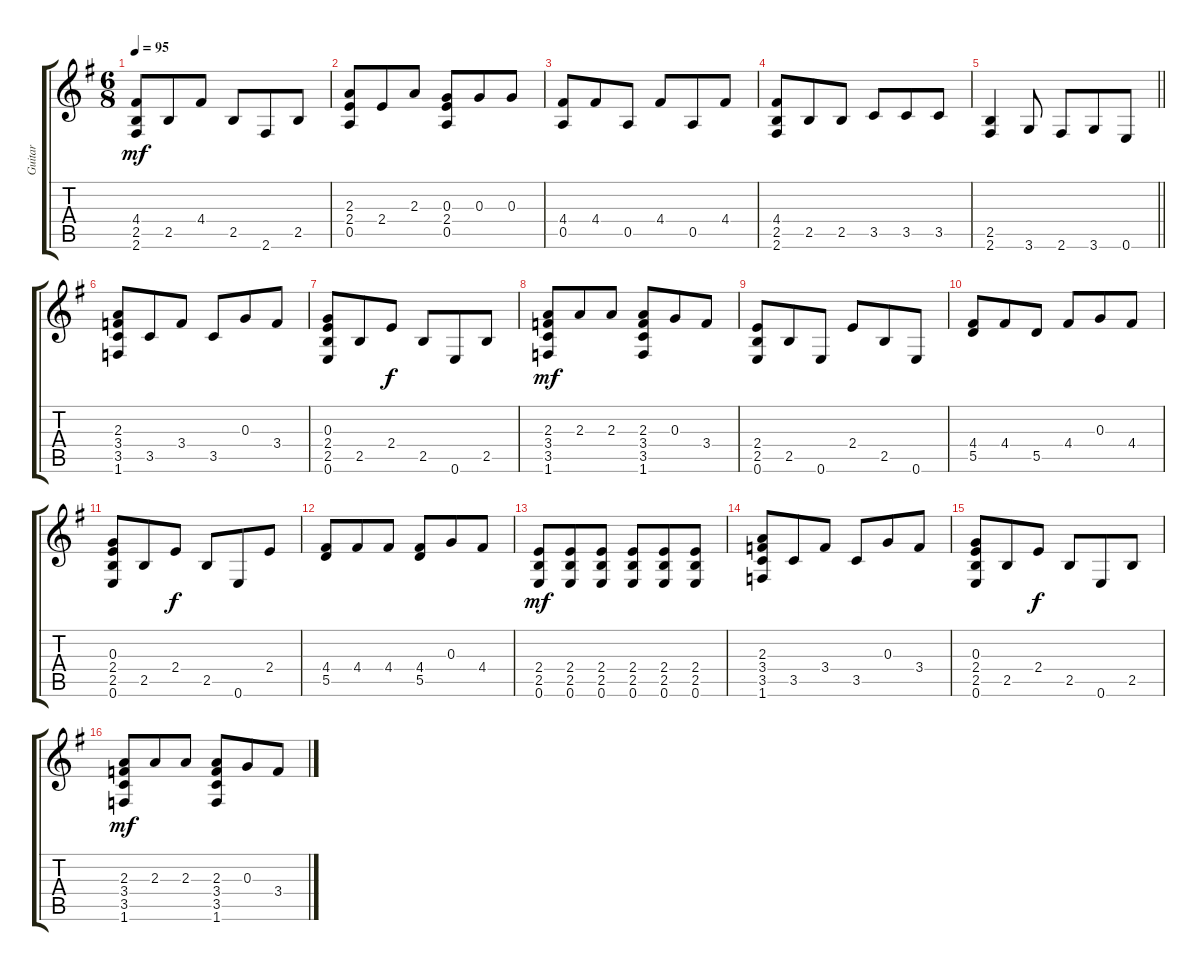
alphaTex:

\track ("Guitar" "Guitar") {instrument acousticguitarsteel}
\staff {score tabs}
\tuning (E4 B3 G3 D3 A2 E2) {hide}
\ts (6 8)
\tempo 95
\clef g2
\ks eminor
(4.4 2.5 2.6).8{dy mf} 2.5.8 4.4.8 2.5.8 2.6.8 2.5.8 |
(2.3 2.4 0.5).8 2.4.8 2.3.8 (0.3 2.4 0.5).8 0.3.8 0.3.8 |
(4.4 0.5).8 4.4.8 0.5.8 4.4.8 0.5.8 4.4.8 |
(4.4 2.5 2.6).8 2.5.8 2.5.8 3.5.8 3.5.8 3.5.8 |
\barLineRight lightlight
(2.5 2.6).4 3.6.8 2.6.8 3.6.8 0.6.8 |
(2.3 3.4 3.5 1.6).8 3.5.8 3.4.8 3.5.8 0.3.8 3.4.8 |
(0.3 2.4 2.5 0.6).8 2.5.8 2.4.8{dy f} 2.5.8 0.6.8 2.5.8 |
(2.3 3.4 3.5 1.6).8{dy mf} 2.3.8 2.3.8 (2.3 3.4 3.5 1.6).8 0.3.8 3.4.8 |
(2.4 2.5 0.6).8 2.5.8 0.6.8 2.4.8 2.5.8 0.6.8 |
(4.4 5.5).8 4.4.8 5.5.8 4.4.8 0.3.8 4.4.8 |
(0.3 2.4 2.5 0.6).8 2.5.8 2.4.8{dy f} 2.5.8 0.6.8 2.4.8 |
(4.4 5.5).8 4.4.8 4.4.8 (4.4 5.5).8 0.3.8 4.4.8 |
(2.4 2.5 0.6).8{dy mf} (2.4 2.5 0.6).8 (2.4 2.5 0.6).8 (2.4 2.5 0.6).8 (2.4 2.5 0.6).8 (2.4 2.5 0.6).8 |
(2.3 3.4 3.5 1.6).8 3.5.8 3.4.8 3.5.8 0.3.8 3.4.8 |
(0.3 2.4 2.5 0.6).8 2.5.8 2.4.8{dy f} 2.5.8 0.6.8 2.5.8 |
(2.3 3.4 3.5 1.6).8{dy mf} 2.3.8 2.3.8 (2.3 3.4 3.5 1.6).8 0.3.8 3.4.8
